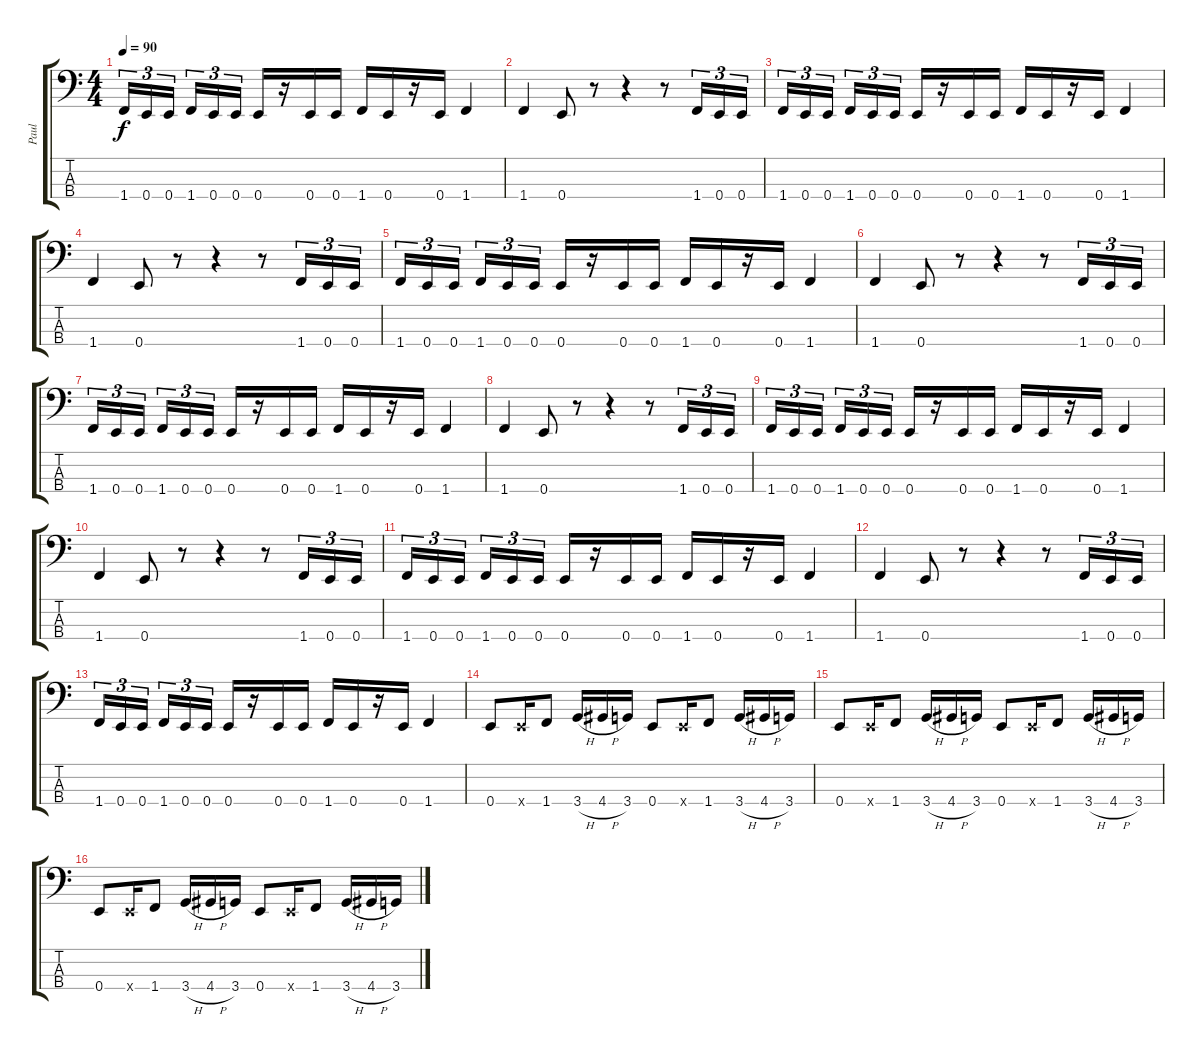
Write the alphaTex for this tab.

\track ("Paul" "Paul") {instrument electricbasspick}
\staff {score tabs}
\tuning (G2 D2 A1 E1) {hide}
\ts (4 4)
\tempo 90
\clef f4
\ks c
1.4.16{tu (3 2) dy f} 0.4.16{tu (3 2)} 0.4.16{tu (3 2)} 1.4.16{tu (3 2)} 0.4.16{tu (3 2)} 0.4.16{tu (3 2)} 0.4.16 r.16 0.4.16 0.4.16 1.4.16 0.4.16 r.16 0.4.16 1.4.4 |
1.4.4 0.4.8 r.8 r.4 r.8 1.4.16{tu (3 2)} 0.4.16{tu (3 2)} 0.4.16{tu (3 2)} |
1.4.16{tu (3 2)} 0.4.16{tu (3 2)} 0.4.16{tu (3 2)} 1.4.16{tu (3 2)} 0.4.16{tu (3 2)} 0.4.16{tu (3 2)} 0.4.16 r.16 0.4.16 0.4.16 1.4.16 0.4.16 r.16 0.4.16 1.4.4 |
1.4.4 0.4.8 r.8 r.4 r.8 1.4.16{tu (3 2)} 0.4.16{tu (3 2)} 0.4.16{tu (3 2)} |
1.4.16{tu (3 2)} 0.4.16{tu (3 2)} 0.4.16{tu (3 2)} 1.4.16{tu (3 2)} 0.4.16{tu (3 2)} 0.4.16{tu (3 2)} 0.4.16 r.16 0.4.16 0.4.16 1.4.16 0.4.16 r.16 0.4.16 1.4.4 |
1.4.4 0.4.8 r.8 r.4 r.8 1.4.16{tu (3 2)} 0.4.16{tu (3 2)} 0.4.16{tu (3 2)} |
1.4.16{tu (3 2)} 0.4.16{tu (3 2)} 0.4.16{tu (3 2)} 1.4.16{tu (3 2)} 0.4.16{tu (3 2)} 0.4.16{tu (3 2)} 0.4.16 r.16 0.4.16 0.4.16 1.4.16 0.4.16 r.16 0.4.16 1.4.4 |
1.4.4 0.4.8 r.8 r.4 r.8 1.4.16{tu (3 2)} 0.4.16{tu (3 2)} 0.4.16{tu (3 2)} |
1.4.16{tu (3 2)} 0.4.16{tu (3 2)} 0.4.16{tu (3 2)} 1.4.16{tu (3 2)} 0.4.16{tu (3 2)} 0.4.16{tu (3 2)} 0.4.16 r.16 0.4.16 0.4.16 1.4.16 0.4.16 r.16 0.4.16 1.4.4 |
1.4.4 0.4.8 r.8 r.4 r.8 1.4.16{tu (3 2)} 0.4.16{tu (3 2)} 0.4.16{tu (3 2)} |
1.4.16{tu (3 2)} 0.4.16{tu (3 2)} 0.4.16{tu (3 2)} 1.4.16{tu (3 2)} 0.4.16{tu (3 2)} 0.4.16{tu (3 2)} 0.4.16 r.16 0.4.16 0.4.16 1.4.16 0.4.16 r.16 0.4.16 1.4.4 |
1.4.4 0.4.8 r.8 r.4 r.8 1.4.16{tu (3 2)} 0.4.16{tu (3 2)} 0.4.16{tu (3 2)} |
1.4.16{tu (3 2)} 0.4.16{tu (3 2)} 0.4.16{tu (3 2)} 1.4.16{tu (3 2)} 0.4.16{tu (3 2)} 0.4.16{tu (3 2)} 0.4.16 r.16 0.4.16 0.4.16 1.4.16 0.4.16 r.16 0.4.16 1.4.4 |
0.4.8 0.4{x}.16 1.4.8 3.4{h}.16 4.4{h}.16 3.4.16 0.4.8 0.4{x}.16 1.4.8 3.4{h}.16 4.4{h}.16 3.4.16 |
0.4.8 0.4{x}.16 1.4.8 3.4{h}.16 4.4{h}.16 3.4.16 0.4.8 0.4{x}.16 1.4.8 3.4{h}.16 4.4{h}.16 3.4.16 |
0.4.8 0.4{x}.16 1.4.8 3.4{h}.16 4.4{h}.16 3.4.16 0.4.8 0.4{x}.16 1.4.8 3.4{h}.16 4.4{h}.16 3.4.16
